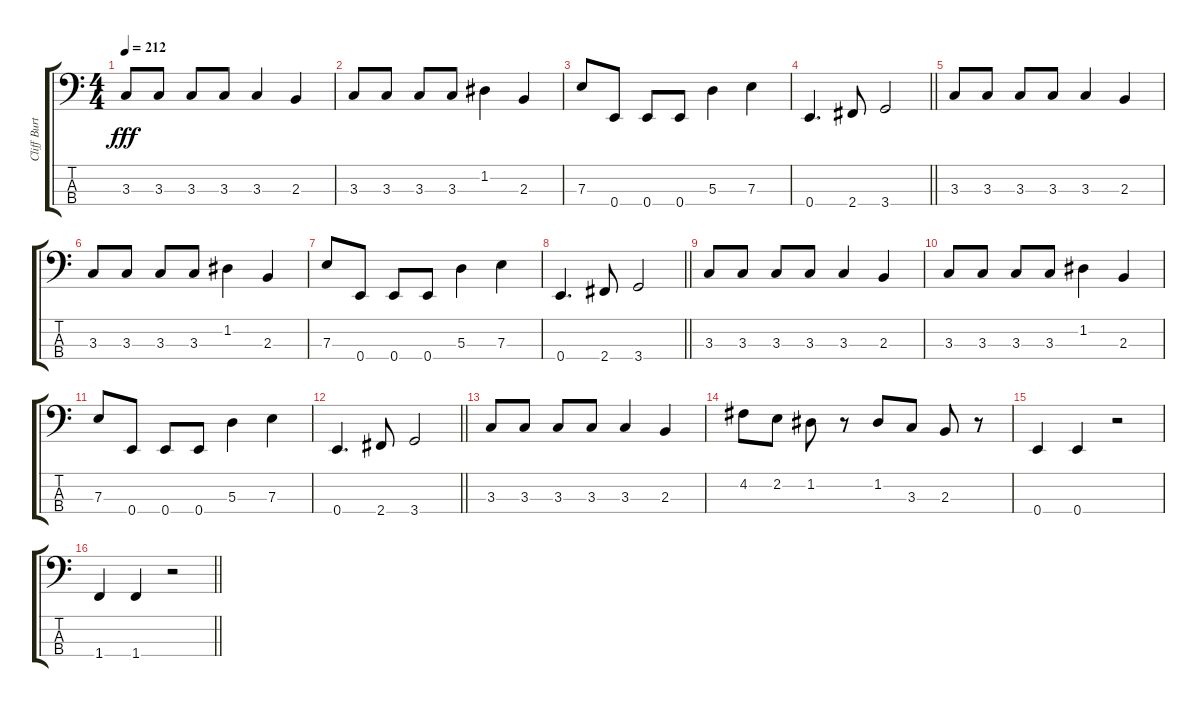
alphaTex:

\track ("Cliff Burton" "Cliff Burt") {instrument electricbassfinger}
\staff {score tabs}
\tuning (G2 D2 A1 E1) {hide}
\ts (4 4)
\tempo 212
\clef f4
\ks c
3.3.8{dy fff} 3.3.8 3.3.8 3.3.8 3.3.4 2.3.4 |
3.3.8 3.3.8 3.3.8 3.3.8 1.2.4 2.3.4 |
7.3.8 0.4.8 0.4.8 0.4.8 5.3.4 7.3.4 |
\barLineRight lightlight
0.4.4{d} 2.4.8 3.4.2 |
3.3.8 3.3.8 3.3.8 3.3.8 3.3.4 2.3.4 |
3.3.8 3.3.8 3.3.8 3.3.8 1.2.4 2.3.4 |
7.3.8 0.4.8 0.4.8 0.4.8 5.3.4 7.3.4 |
\barLineRight lightlight
0.4.4{d} 2.4.8 3.4.2 |
3.3.8 3.3.8 3.3.8 3.3.8 3.3.4 2.3.4 |
3.3.8 3.3.8 3.3.8 3.3.8 1.2.4 2.3.4 |
7.3.8 0.4.8 0.4.8 0.4.8 5.3.4 7.3.4 |
\barLineRight lightlight
0.4.4{d} 2.4.8 3.4.2 |
3.3.8 3.3.8 3.3.8 3.3.8 3.3.4 2.3.4 |
4.2.8 2.2.8 1.2.8 r.8 1.2.8 3.3.8 2.3.8 r.8 |
0.4.4 0.4.4 r.2 |
\barLineRight lightlight
1.4.4 1.4.4 r.2
